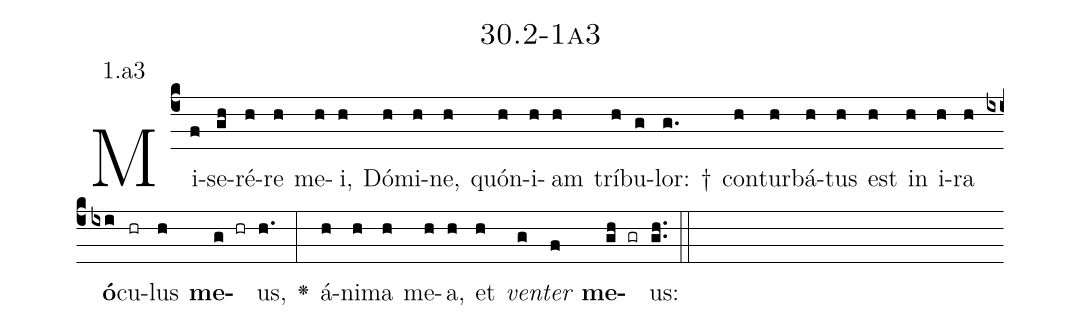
name: 30.2-1a3;
annotation: 1.a3;
%%
(c4)Mi(f)se(gh)ré(h)re(h) me(h)i,(h) Dó(h)mi(h)ne,(h) quón(h)i(h)am(h) trí(h)bu(g)lor: †(g.) con(h)tur(h)bá(h)tus(h) est(h) in(h) i(h)ra(h) <b>ó</b>(ixi)cu(hr)lus(h) <b>me</b>(g hr)us,(h.) <v>\greheightstar</v>(:) á(h)ni(h)ma(h) me(h)a,(h) et(h) <i>ven</i>(g)<i>ter</i>(f) <b>me</b>(gh gr)us:(gh..) (::)


%E(h) u(h) o(g) u(f) a(gh) e.(gh..) (::)
